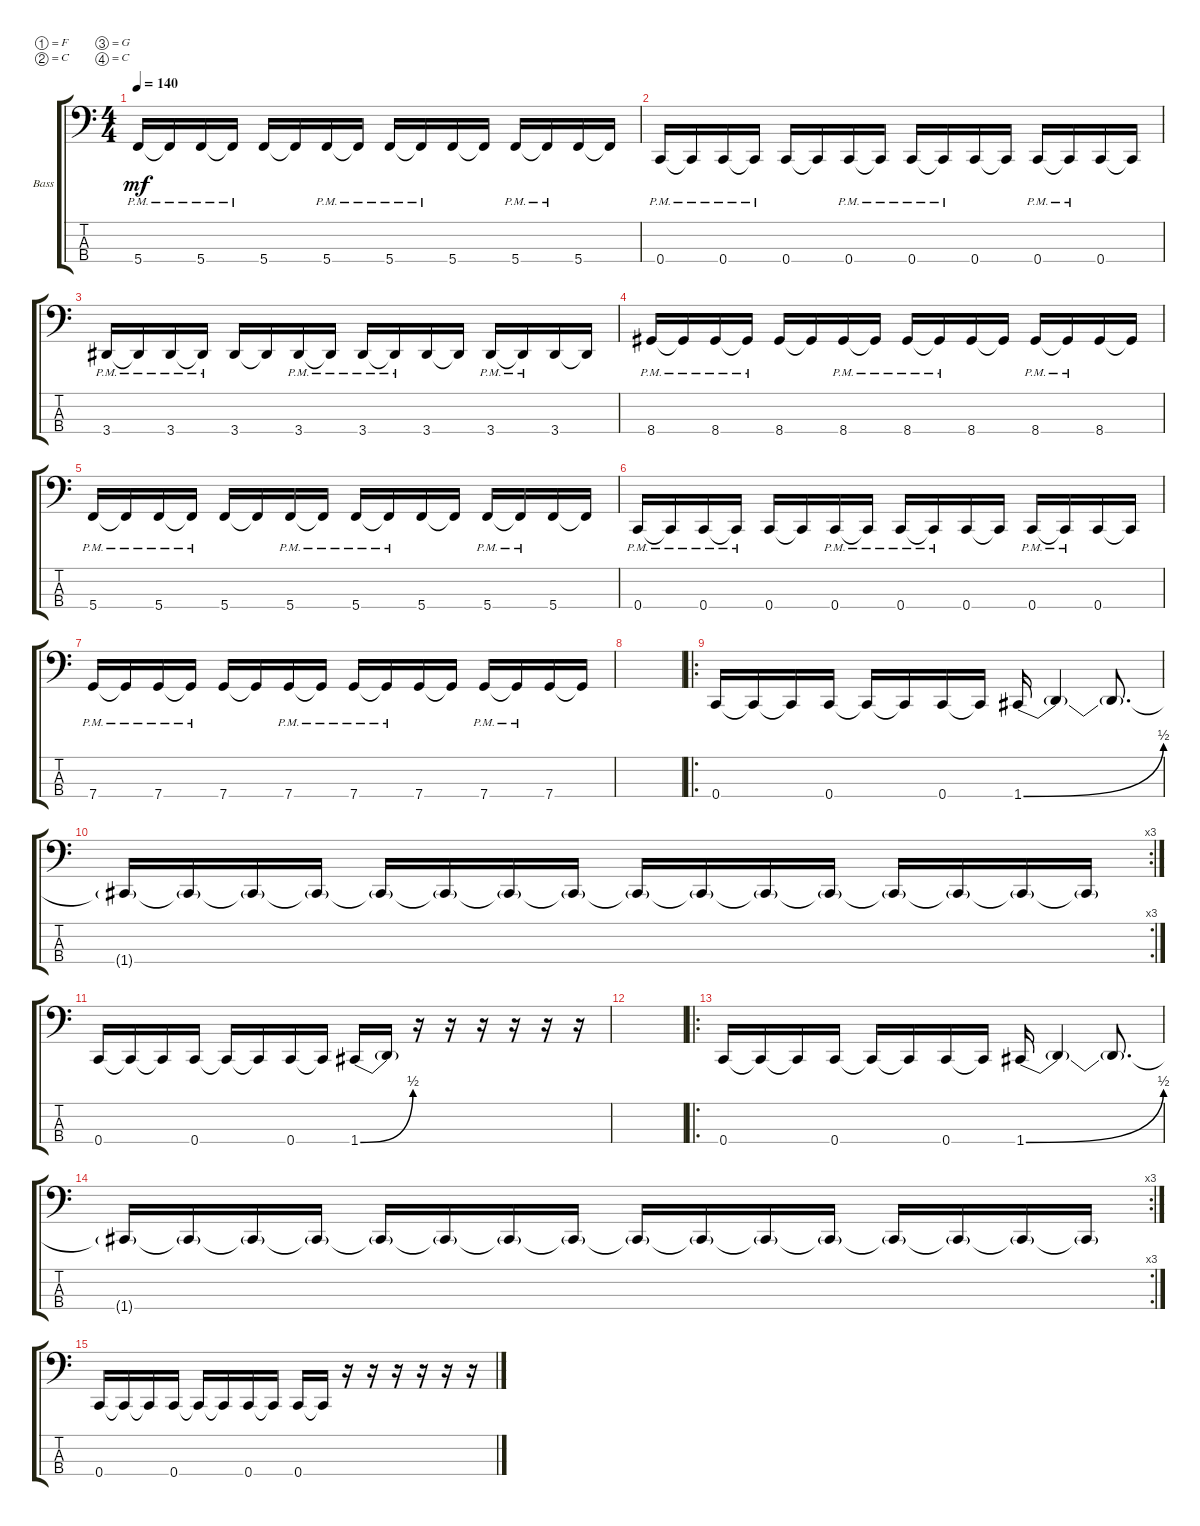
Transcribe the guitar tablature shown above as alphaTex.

\defaultSystemsLayout 4
\bracketExtendMode groupsimilarinstruments
\firstSystemTrackNameOrientation horizontal
\otherSystemsTrackNameOrientation horizontal
\track ("Bass" "Bass") {instrument electricbassfinger}
\staff {score tabs}
\tuning (F2 C2 G1 C1)
\ts (4 4)
\tempo 140
\clef f4
\ks c
5.4{pm}.16{dy mf} 5.4{pm t}.16 5.4{pm}.16 5.4{pm t}.16 5.4.16 5.4{t}.16 5.4{pm}.16 5.4{pm t}.16 5.4{pm}.16 5.4{pm t}.16 5.4.16 5.4{t}.16 5.4{pm}.16 5.4{pm t}.16 5.4.16 5.4{t}.16 |
0.4{pm}.16 0.4{pm t}.16 0.4{pm}.16 0.4{pm t}.16 0.4.16 0.4{t}.16 0.4{pm}.16 0.4{pm t}.16 0.4{pm}.16 0.4{pm t}.16 0.4.16 0.4{t}.16 0.4{pm}.16 0.4{pm t}.16 0.4.16 0.4{t}.16 |
3.4{pm}.16 3.4{pm t}.16 3.4{pm}.16 3.4{pm t}.16 3.4.16 3.4{t}.16 3.4{pm}.16 3.4{pm t}.16 3.4{pm}.16 3.4{pm t}.16 3.4.16 3.4{t}.16 3.4{pm}.16 3.4{pm t}.16 3.4.16 3.4{t}.16 |
8.4{pm}.16 8.4{pm t}.16 8.4{pm}.16 8.4{pm t}.16 8.4.16 8.4{t}.16 8.4{pm}.16 8.4{pm t}.16 8.4{pm}.16 8.4{pm t}.16 8.4.16 8.4{t}.16 8.4{pm}.16 8.4{pm t}.16 8.4.16 8.4{t}.16 |
5.4{pm}.16 5.4{pm t}.16 5.4{pm}.16 5.4{pm t}.16 5.4.16 5.4{t}.16 5.4{pm}.16 5.4{pm t}.16 5.4{pm}.16 5.4{pm t}.16 5.4.16 5.4{t}.16 5.4{pm}.16 5.4{pm t}.16 5.4.16 5.4{t}.16 |
0.4{pm}.16 0.4{pm t}.16 0.4{pm}.16 0.4{pm t}.16 0.4.16 0.4{t}.16 0.4{pm}.16 0.4{pm t}.16 0.4{pm}.16 0.4{pm t}.16 0.4.16 0.4{t}.16 0.4{pm}.16 0.4{pm t}.16 0.4.16 0.4{t}.16 |
7.4{pm}.16 7.4{pm t}.16 7.4{pm}.16 7.4{pm t}.16 7.4.16 7.4{t}.16 7.4{pm}.16 7.4{pm t}.16 7.4{pm}.16 7.4{pm t}.16 7.4.16 7.4{t}.16 7.4{pm}.16 7.4{pm t}.16 7.4.16 7.4{t}.16 |
|
\ro
0.4.16 0.4{t}.16 0.4{t}.16 0.4.16 0.4{t}.16 0.4{t}.16 0.4.16 0.4{t}.16 1.4{be (bend 0 0 15 2)}.16 1.4{t}.4 1.4{t}.8{d} |
\rc 3
1.4{t}.16 1.4{t}.16 1.4{t}.16 1.4{t}.16 1.4{t}.16 1.4{t}.16 1.4{t}.16 1.4{t}.16 1.4{t}.16 1.4{t}.16 1.4{t}.16 1.4{t}.16 1.4{t}.16 1.4{t}.16 1.4{t}.16 1.4{t}.16 |
0.4.16 0.4{t}.16 0.4{t}.16 0.4.16 0.4{t}.16 0.4{t}.16 0.4.16 0.4{t}.16 1.4{be (bend 0 0 15 2)}.16 1.4{t}.16 r.16 r.16 r.16 r.16 r.16 r.16 |
|
\ro
0.4.16 0.4{t}.16 0.4{t}.16 0.4.16 0.4{t}.16 0.4{t}.16 0.4.16 0.4{t}.16 1.4{be (bend 0 0 15 2)}.16 1.4{t}.4 1.4{t}.8{d} |
\rc 3
1.4{t}.16 1.4{t}.16 1.4{t}.16 1.4{t}.16 1.4{t}.16 1.4{t}.16 1.4{t}.16 1.4{t}.16 1.4{t}.16 1.4{t}.16 1.4{t}.16 1.4{t}.16 1.4{t}.16 1.4{t}.16 1.4{t}.16 1.4{t}.16 |
0.4.16 0.4{t}.16 0.4{t}.16 0.4.16 0.4{t}.16 0.4{t}.16 0.4.16 0.4{t}.16 0.4.16 0.4{t}.16 r.16 r.16 r.16 r.16 r.16 r.16
